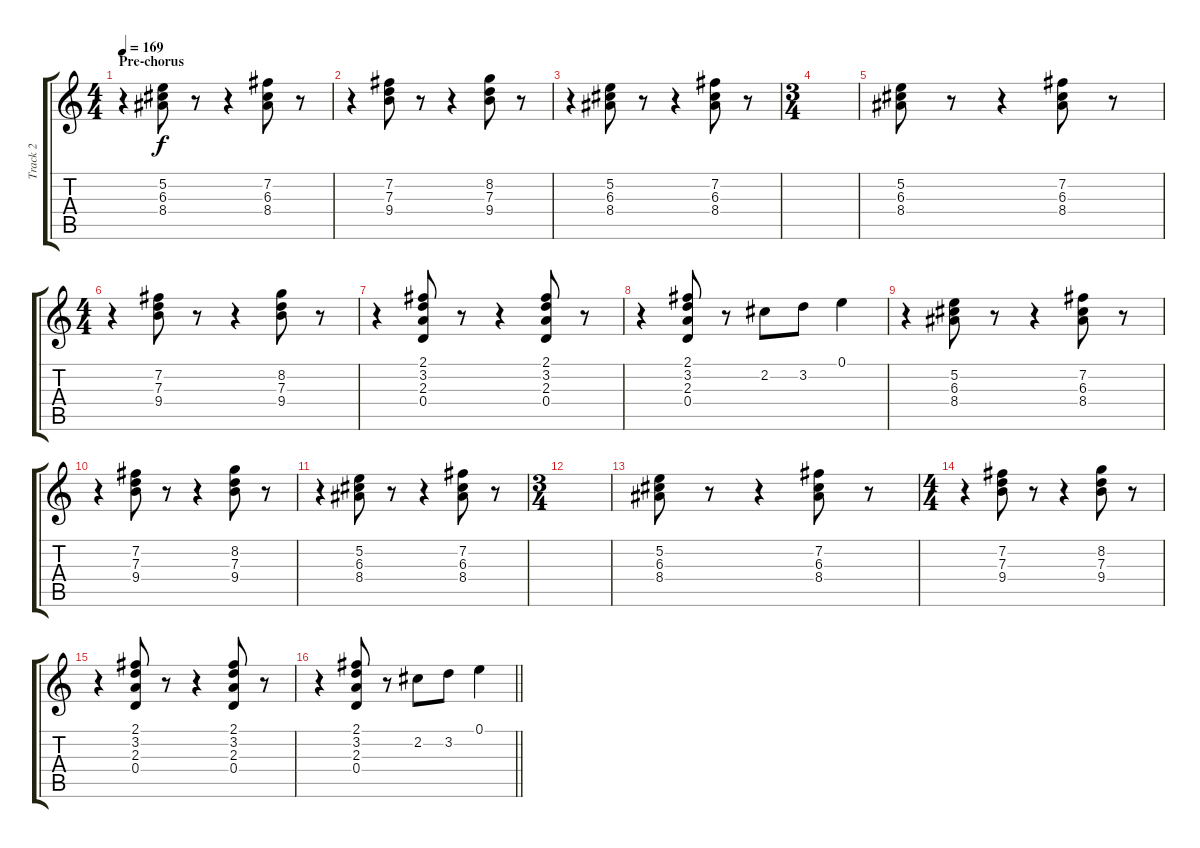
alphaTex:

\track ("Track 2" "Track 2") {instrument overdrivenguitar}
\staff {score tabs}
\tuning (E4 B3 G3 D3 A2 E2) {hide}
\ts (4 4)
\section ("" "Pre-chorus")
\tempo 169
\clef g2
\ks c
r.4{dy f} (5.2 6.3 8.4).8 r.8 r.4 (7.2 6.3 8.4).8 r.8 |
r.4 (7.2 7.3 9.4).8 r.8 r.4 (8.2 7.3 9.4).8 r.8 |
r.4 (5.2 6.3 8.4).8 r.8 r.4 (7.2 6.3 8.4).8 r.8 |
\ts (3 4)
|
(5.2 6.3 8.4).8 r.8 r.4 (7.2 6.3 8.4).8 r.8 |
\ts (4 4)
r.4 (7.2 7.3 9.4).8 r.8 r.4 (8.2 7.3 9.4).8 r.8 |
r.4 (2.1 3.2 2.3 0.4).8 r.8 r.4 (2.1 3.2 2.3 0.4).8 r.8 |
r.4 (2.1 3.2 2.3 0.4).8 r.8 2.2.8 3.2.8 0.1.4 |
r.4 (5.2 6.3 8.4).8 r.8 r.4 (7.2 6.3 8.4).8 r.8 |
r.4 (7.2 7.3 9.4).8 r.8 r.4 (8.2 7.3 9.4).8 r.8 |
r.4 (5.2 6.3 8.4).8 r.8 r.4 (7.2 6.3 8.4).8 r.8 |
\ts (3 4)
|
(5.2 6.3 8.4).8 r.8 r.4 (7.2 6.3 8.4).8 r.8 |
\ts (4 4)
r.4 (7.2 7.3 9.4).8 r.8 r.4 (8.2 7.3 9.4).8 r.8 |
r.4 (2.1 3.2 2.3 0.4).8 r.8 r.4 (2.1 3.2 2.3 0.4).8 r.8 |
\barLineRight lightlight
r.4 (2.1 3.2 2.3 0.4).8 r.8 2.2.8 3.2.8 0.1.4
